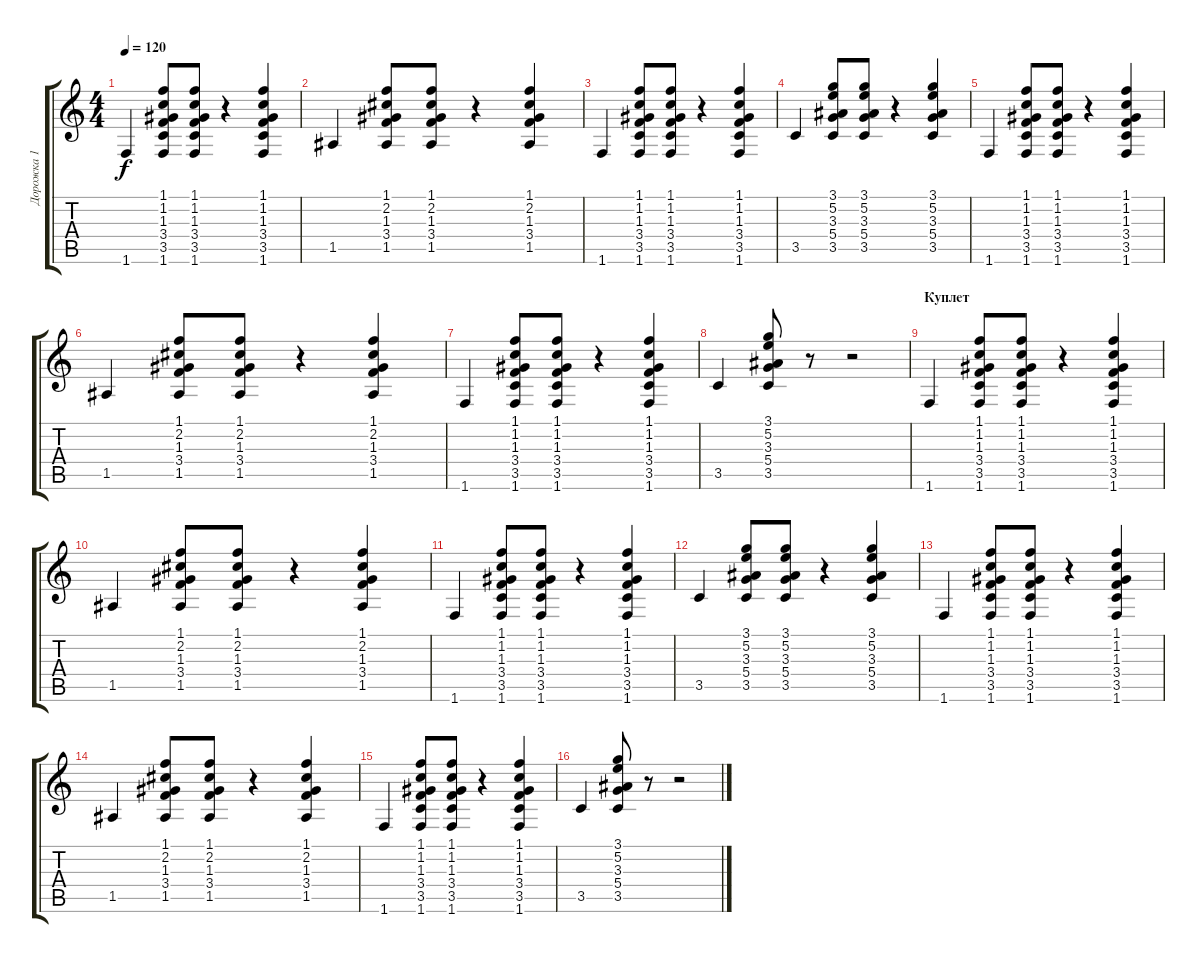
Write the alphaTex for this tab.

\track ("Дорожка 1" "Дорожка 1") {instrument acousticguitarnylon}
\staff {score tabs}
\tuning (E4 B3 G3 D3 A2 E2) {hide}
\ts (4 4)
\tempo 120
\clef g2
\ks c
1.6.4{dy f instrument acousticguitarnylon} (1.1 1.2 1.3 3.4 3.5 1.6).8 (1.1 1.2 1.3 3.4 3.5 1.6).8 r.4 (1.1 1.2 1.3 3.4 3.5 1.6).4 |
1.5.4 (1.1 2.2 1.3 3.4 1.5).8 (1.1 2.2 1.3 3.4 1.5).8 r.4 (1.1 2.2 1.3 3.4 1.5).4 |
1.6.4 (1.1 1.2 1.3 3.4 3.5 1.6).8 (1.1 1.2 1.3 3.4 3.5 1.6).8 r.4 (1.1 1.2 1.3 3.4 3.5 1.6).4 |
3.5.4 (3.1 5.2 3.3 5.4 3.5).8 (3.1 5.2 3.3 5.4 3.5).8 r.4 (3.1 5.2 3.3 5.4 3.5).4 |
1.6.4 (1.1 1.2 1.3 3.4 3.5 1.6).8 (1.1 1.2 1.3 3.4 3.5 1.6).8 r.4 (1.1 1.2 1.3 3.4 3.5 1.6).4 |
1.5.4 (1.1 2.2 1.3 3.4 1.5).8 (1.1 2.2 1.3 3.4 1.5).8 r.4 (1.1 2.2 1.3 3.4 1.5).4 |
1.6.4 (1.1 1.2 1.3 3.4 3.5 1.6).8 (1.1 1.2 1.3 3.4 3.5 1.6).8 r.4 (1.1 1.2 1.3 3.4 3.5 1.6).4 |
3.5.4 (3.1 5.2 3.3 5.4 3.5).8 r.8 r.2 |
\section ("" "Куплет")
1.6.4 (1.1 1.2 1.3 3.4 3.5 1.6).8 (1.1 1.2 1.3 3.4 3.5 1.6).8 r.4 (1.1 1.2 1.3 3.4 3.5 1.6).4 |
1.5.4 (1.1 2.2 1.3 3.4 1.5).8 (1.1 2.2 1.3 3.4 1.5).8 r.4 (1.1 2.2 1.3 3.4 1.5).4 |
1.6.4 (1.1 1.2 1.3 3.4 3.5 1.6).8 (1.1 1.2 1.3 3.4 3.5 1.6).8 r.4 (1.1 1.2 1.3 3.4 3.5 1.6).4 |
3.5.4 (3.1 5.2 3.3 5.4 3.5).8 (3.1 5.2 3.3 5.4 3.5).8 r.4 (3.1 5.2 3.3 5.4 3.5).4 |
1.6.4 (1.1 1.2 1.3 3.4 3.5 1.6).8 (1.1 1.2 1.3 3.4 3.5 1.6).8 r.4 (1.1 1.2 1.3 3.4 3.5 1.6).4 |
1.5.4 (1.1 2.2 1.3 3.4 1.5).8 (1.1 2.2 1.3 3.4 1.5).8 r.4 (1.1 2.2 1.3 3.4 1.5).4 |
1.6.4 (1.1 1.2 1.3 3.4 3.5 1.6).8 (1.1 1.2 1.3 3.4 3.5 1.6).8 r.4 (1.1 1.2 1.3 3.4 3.5 1.6).4 |
3.5.4 (3.1 5.2 3.3 5.4 3.5).8 r.8 r.2
